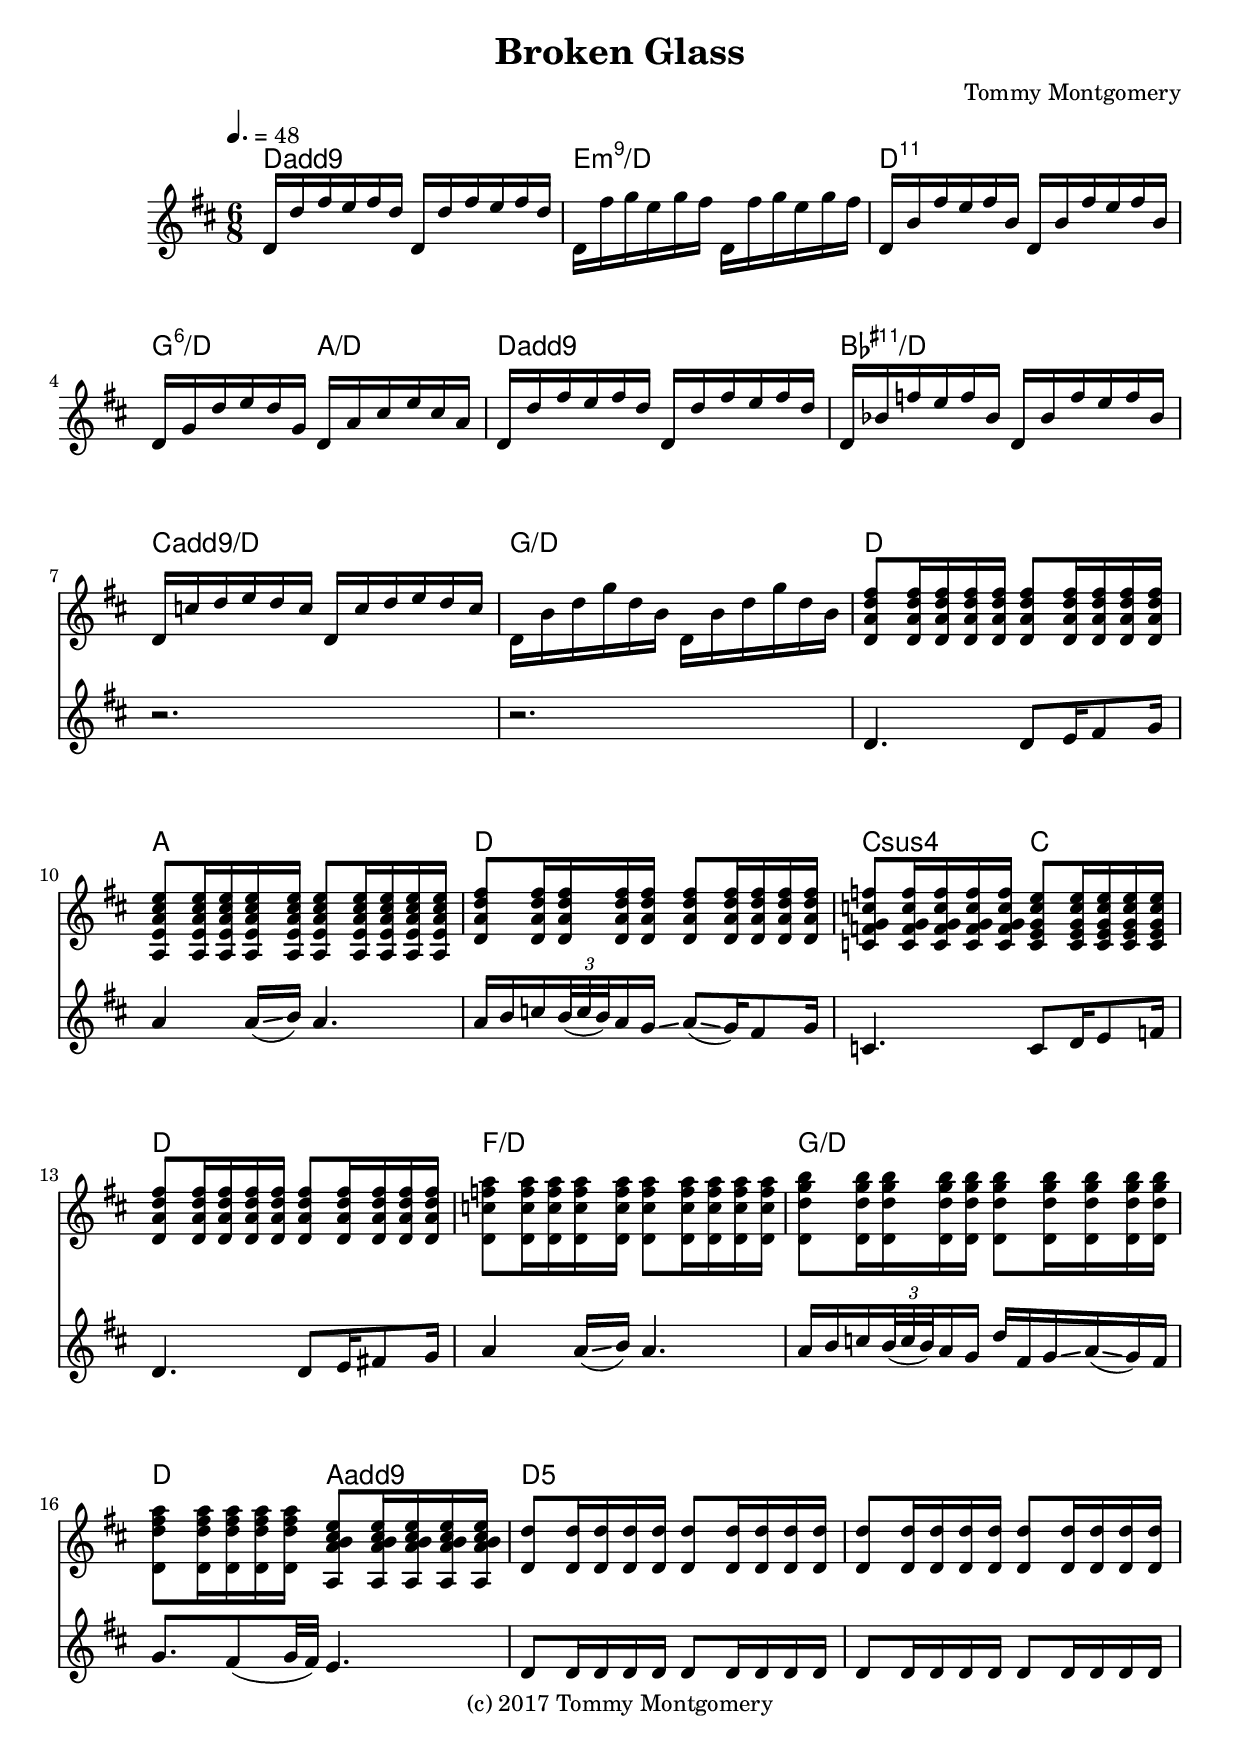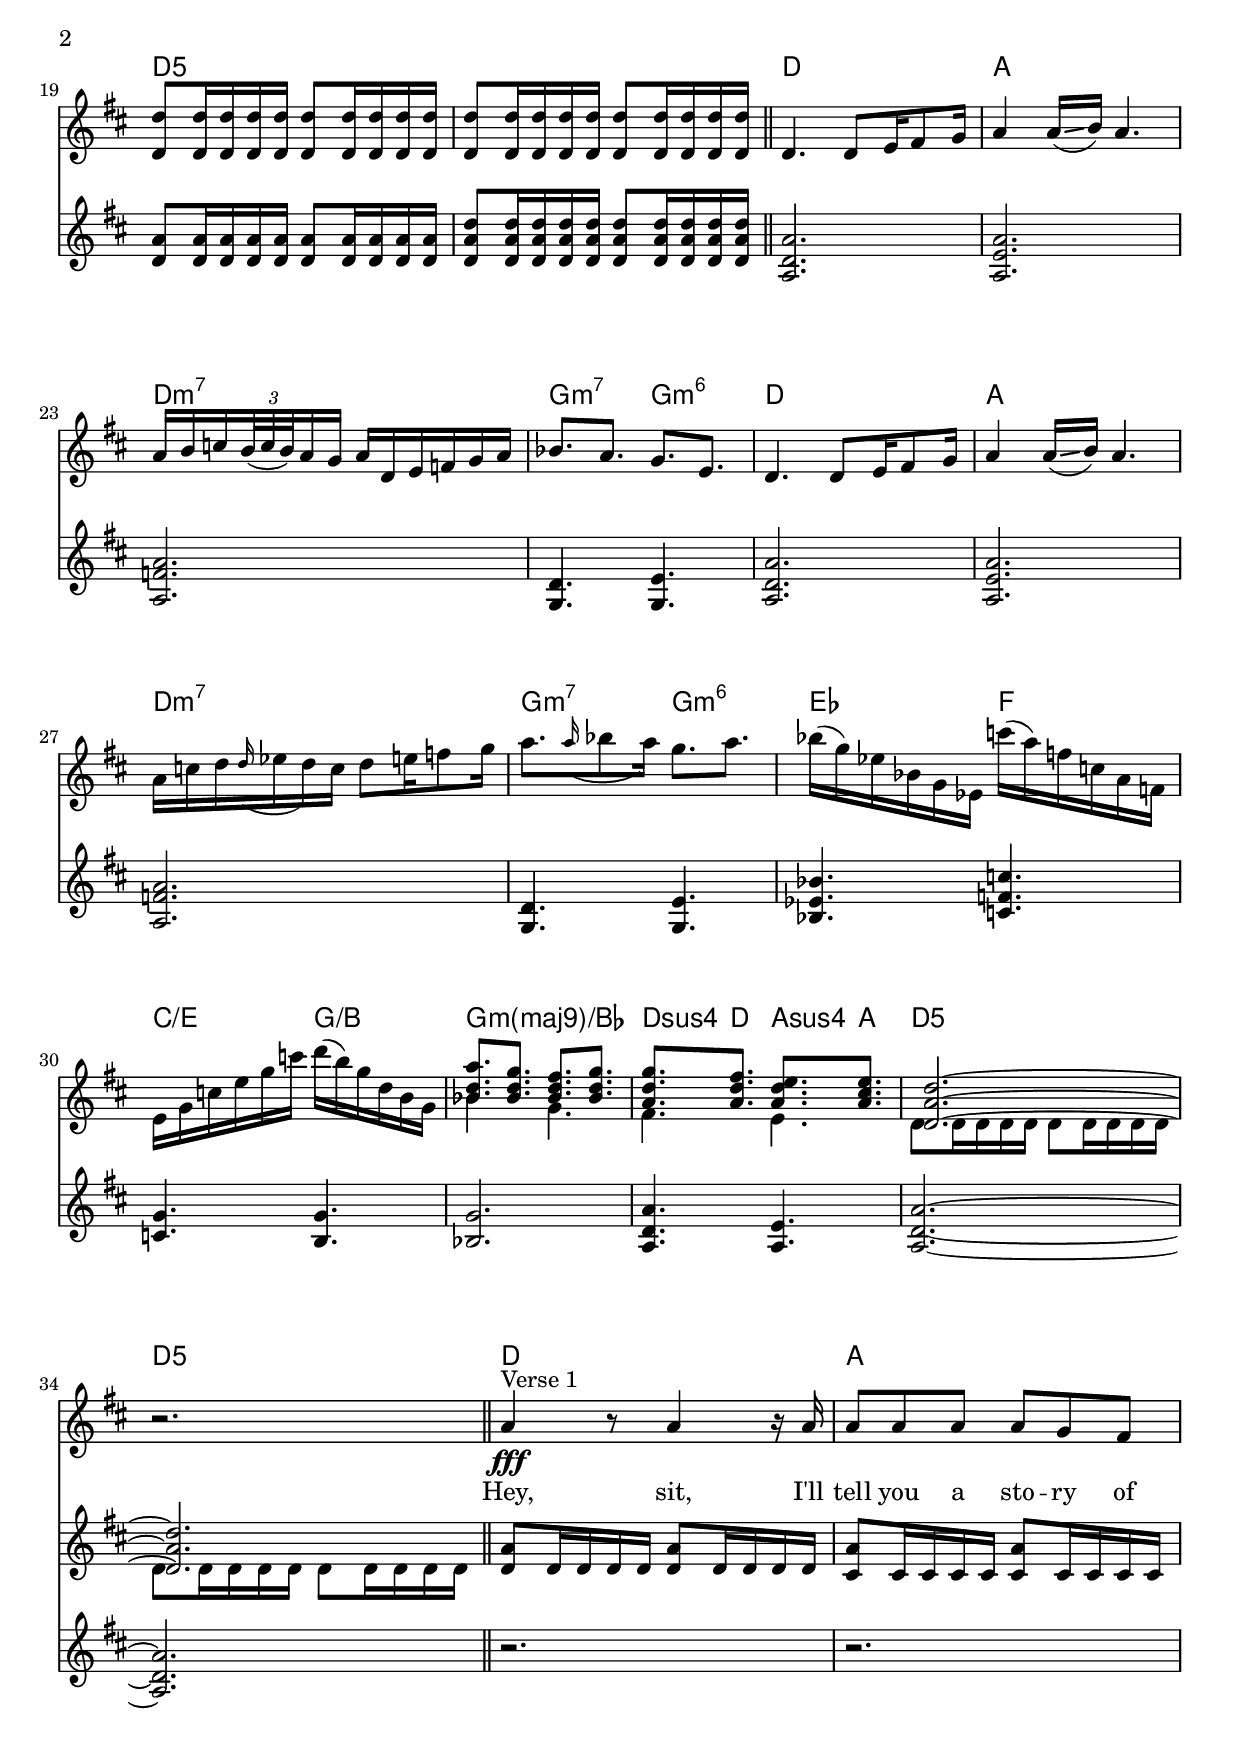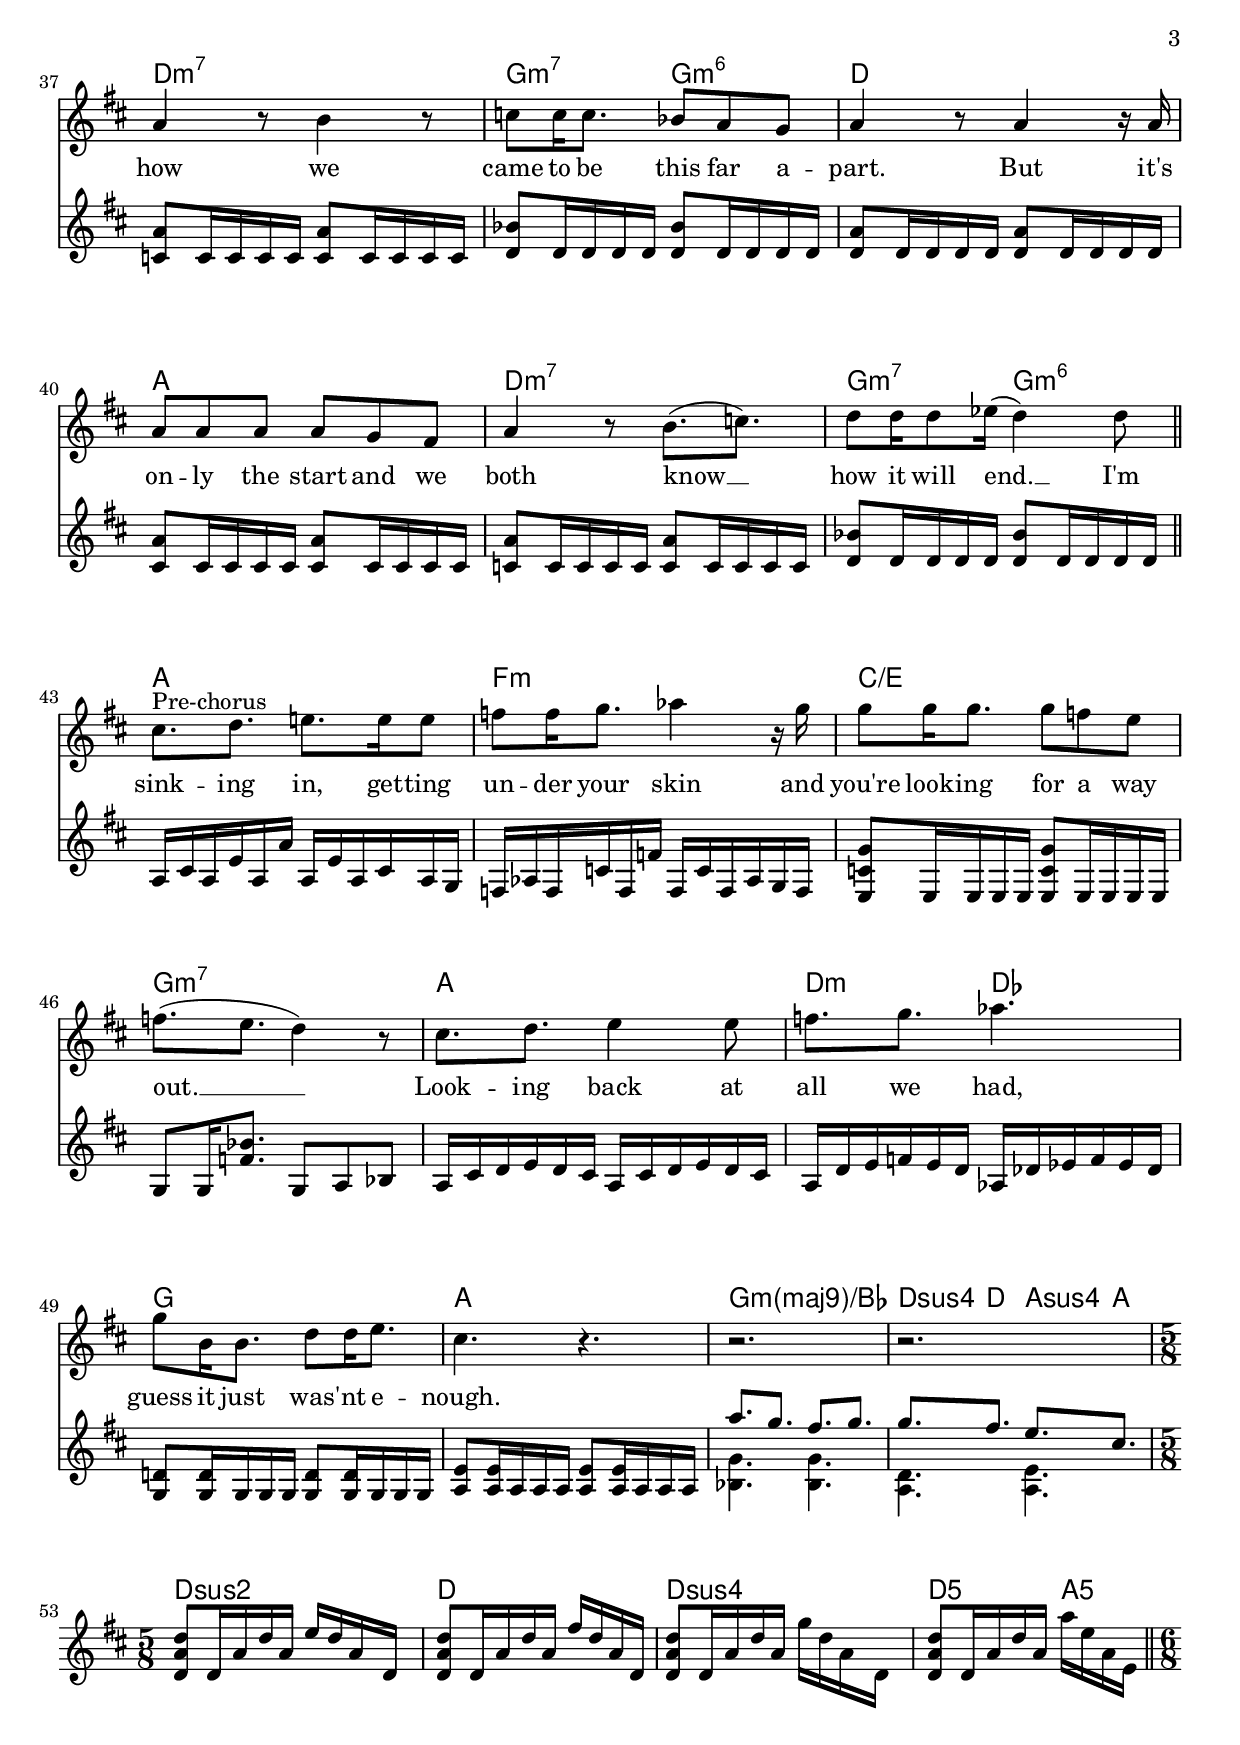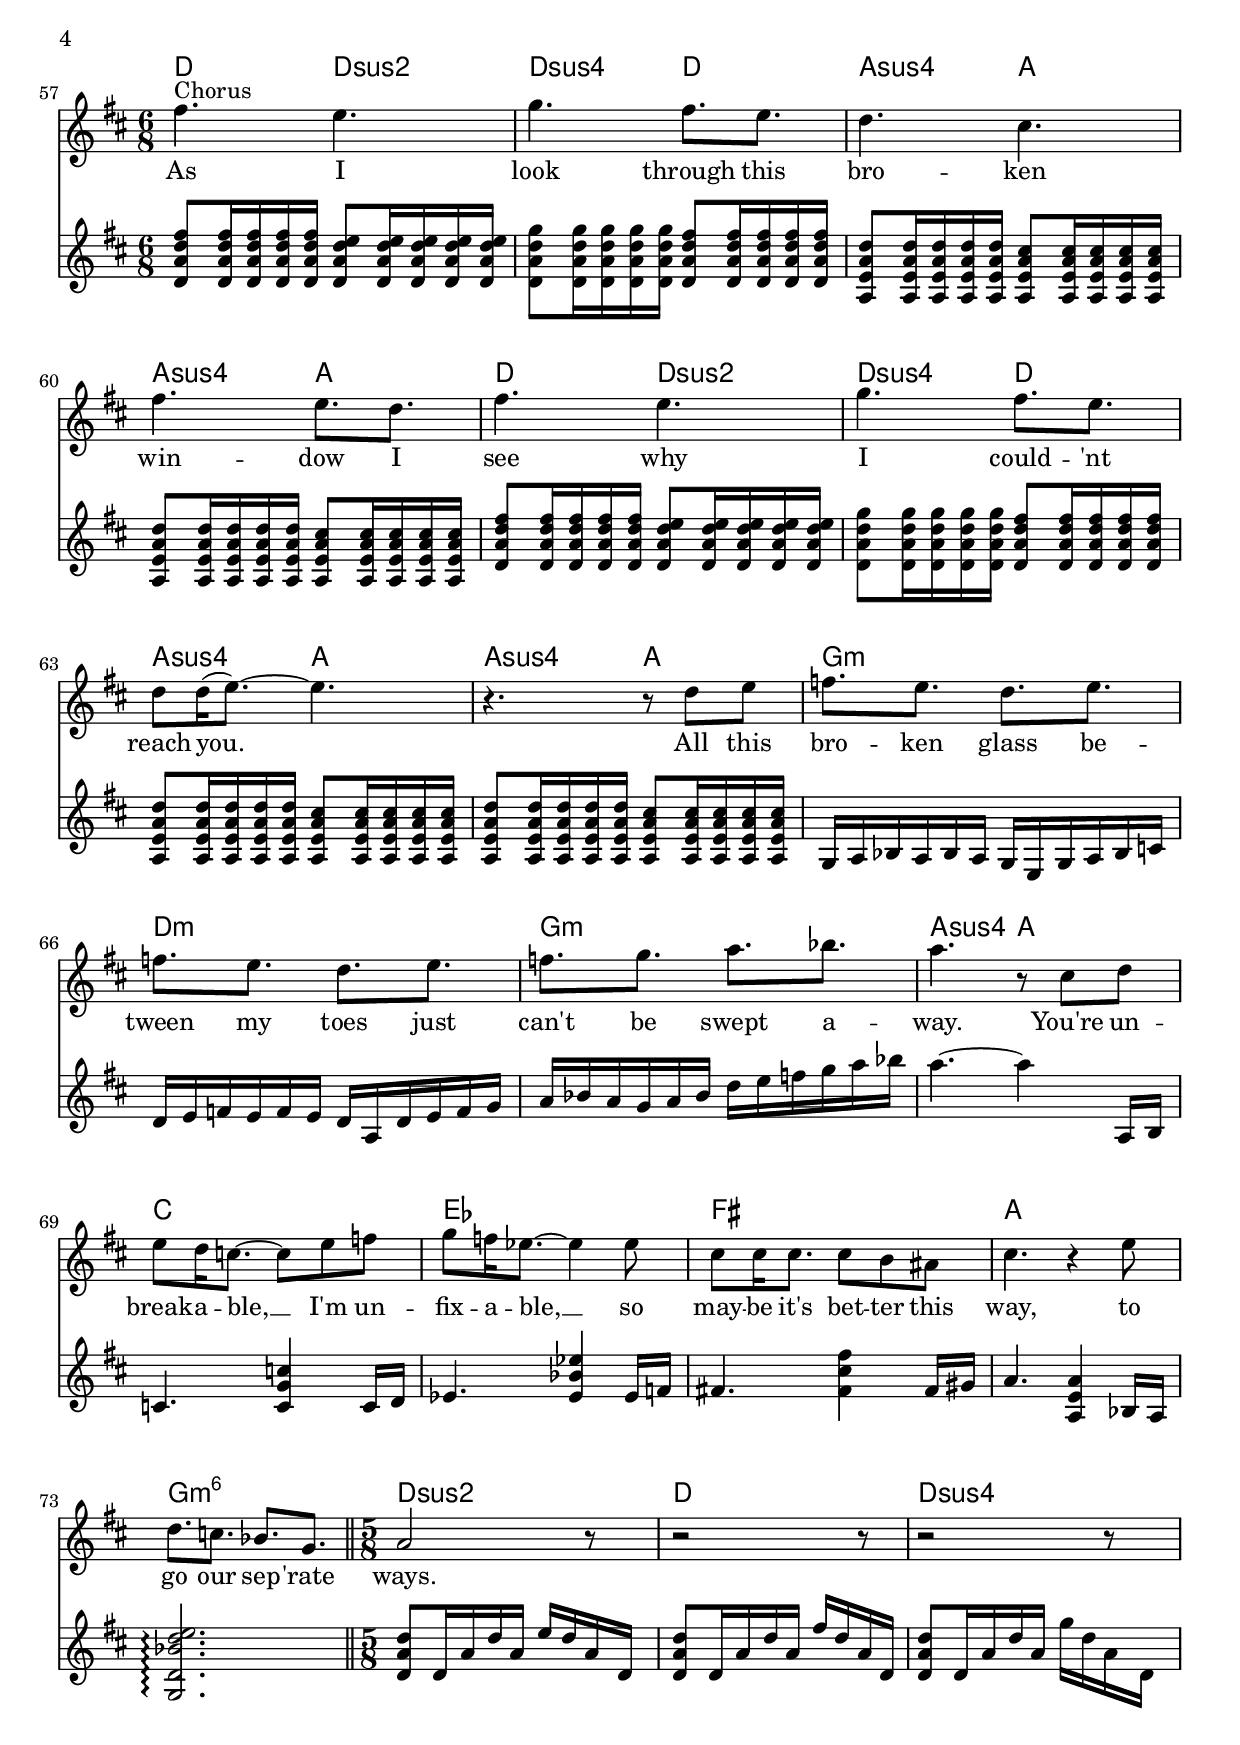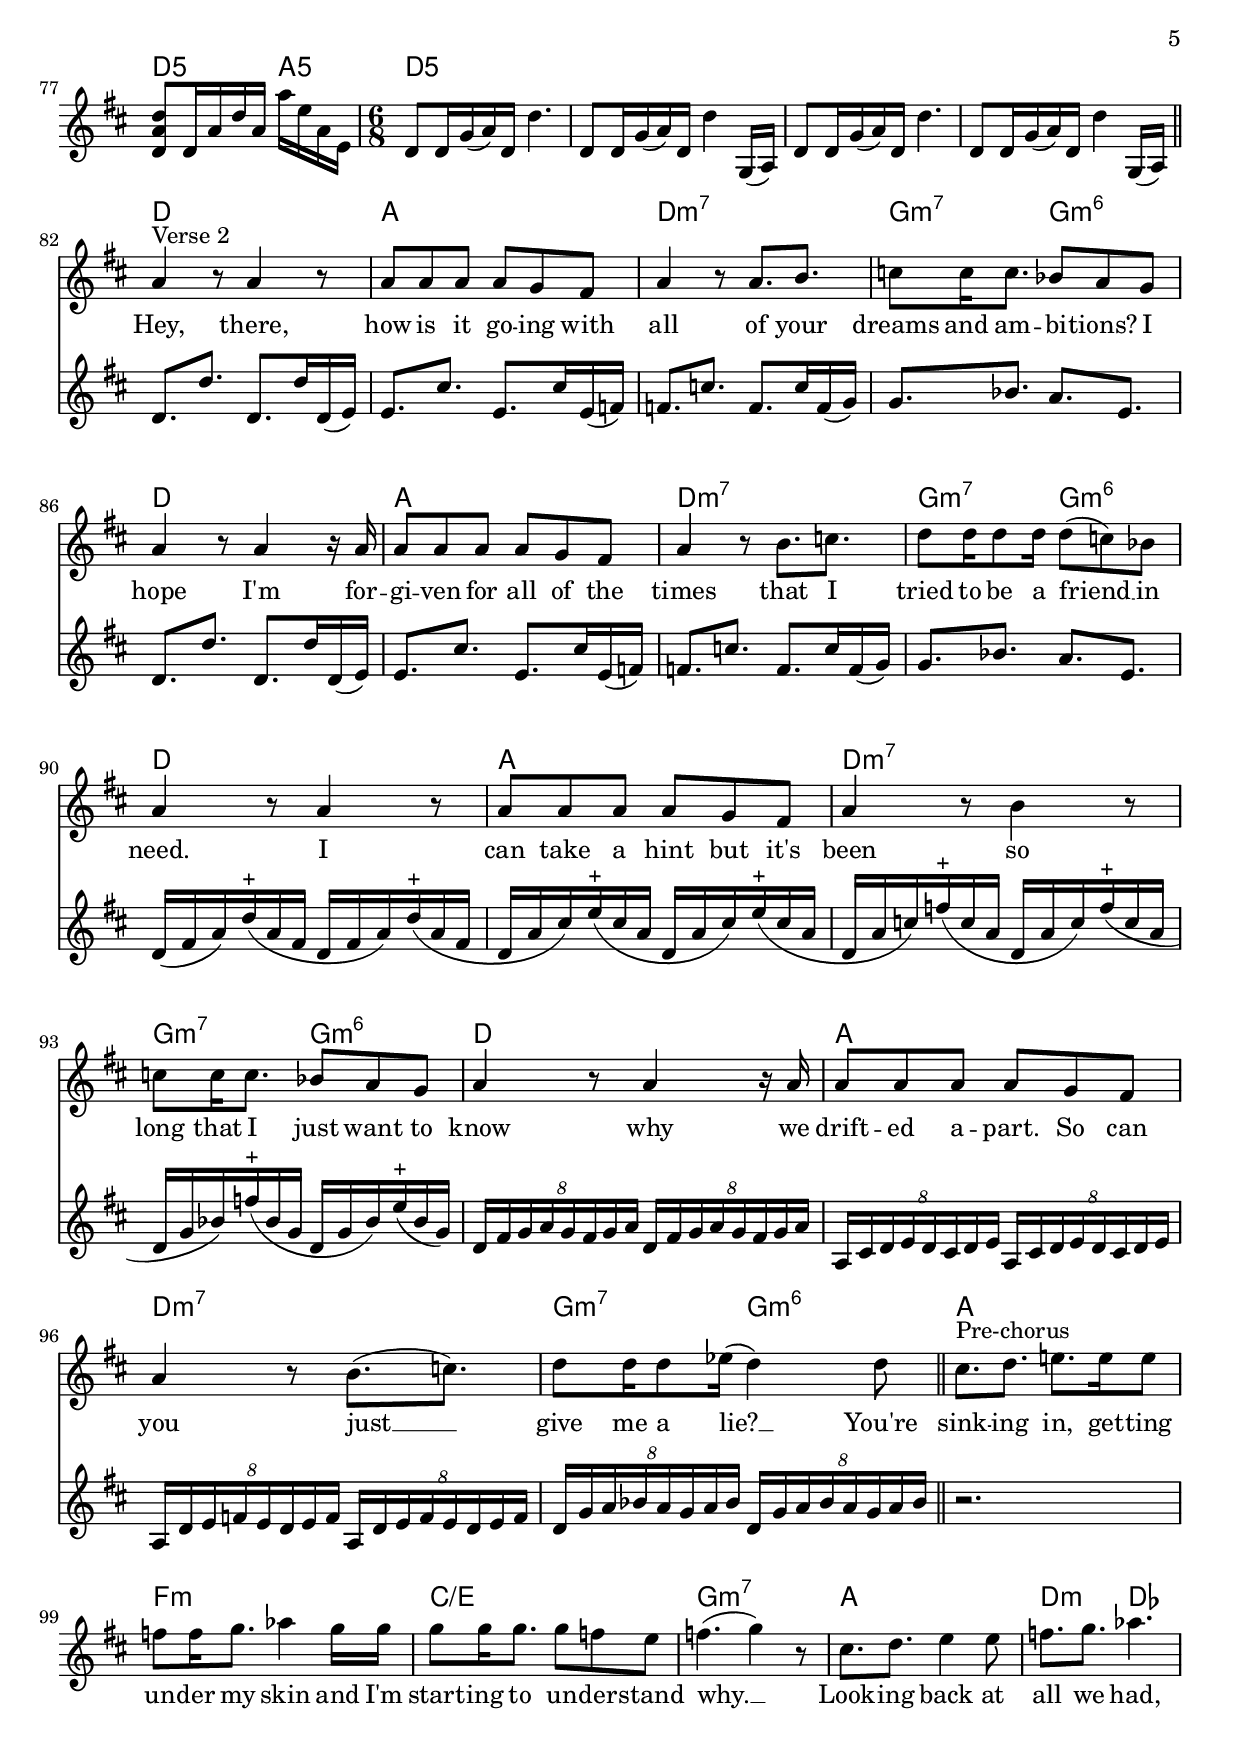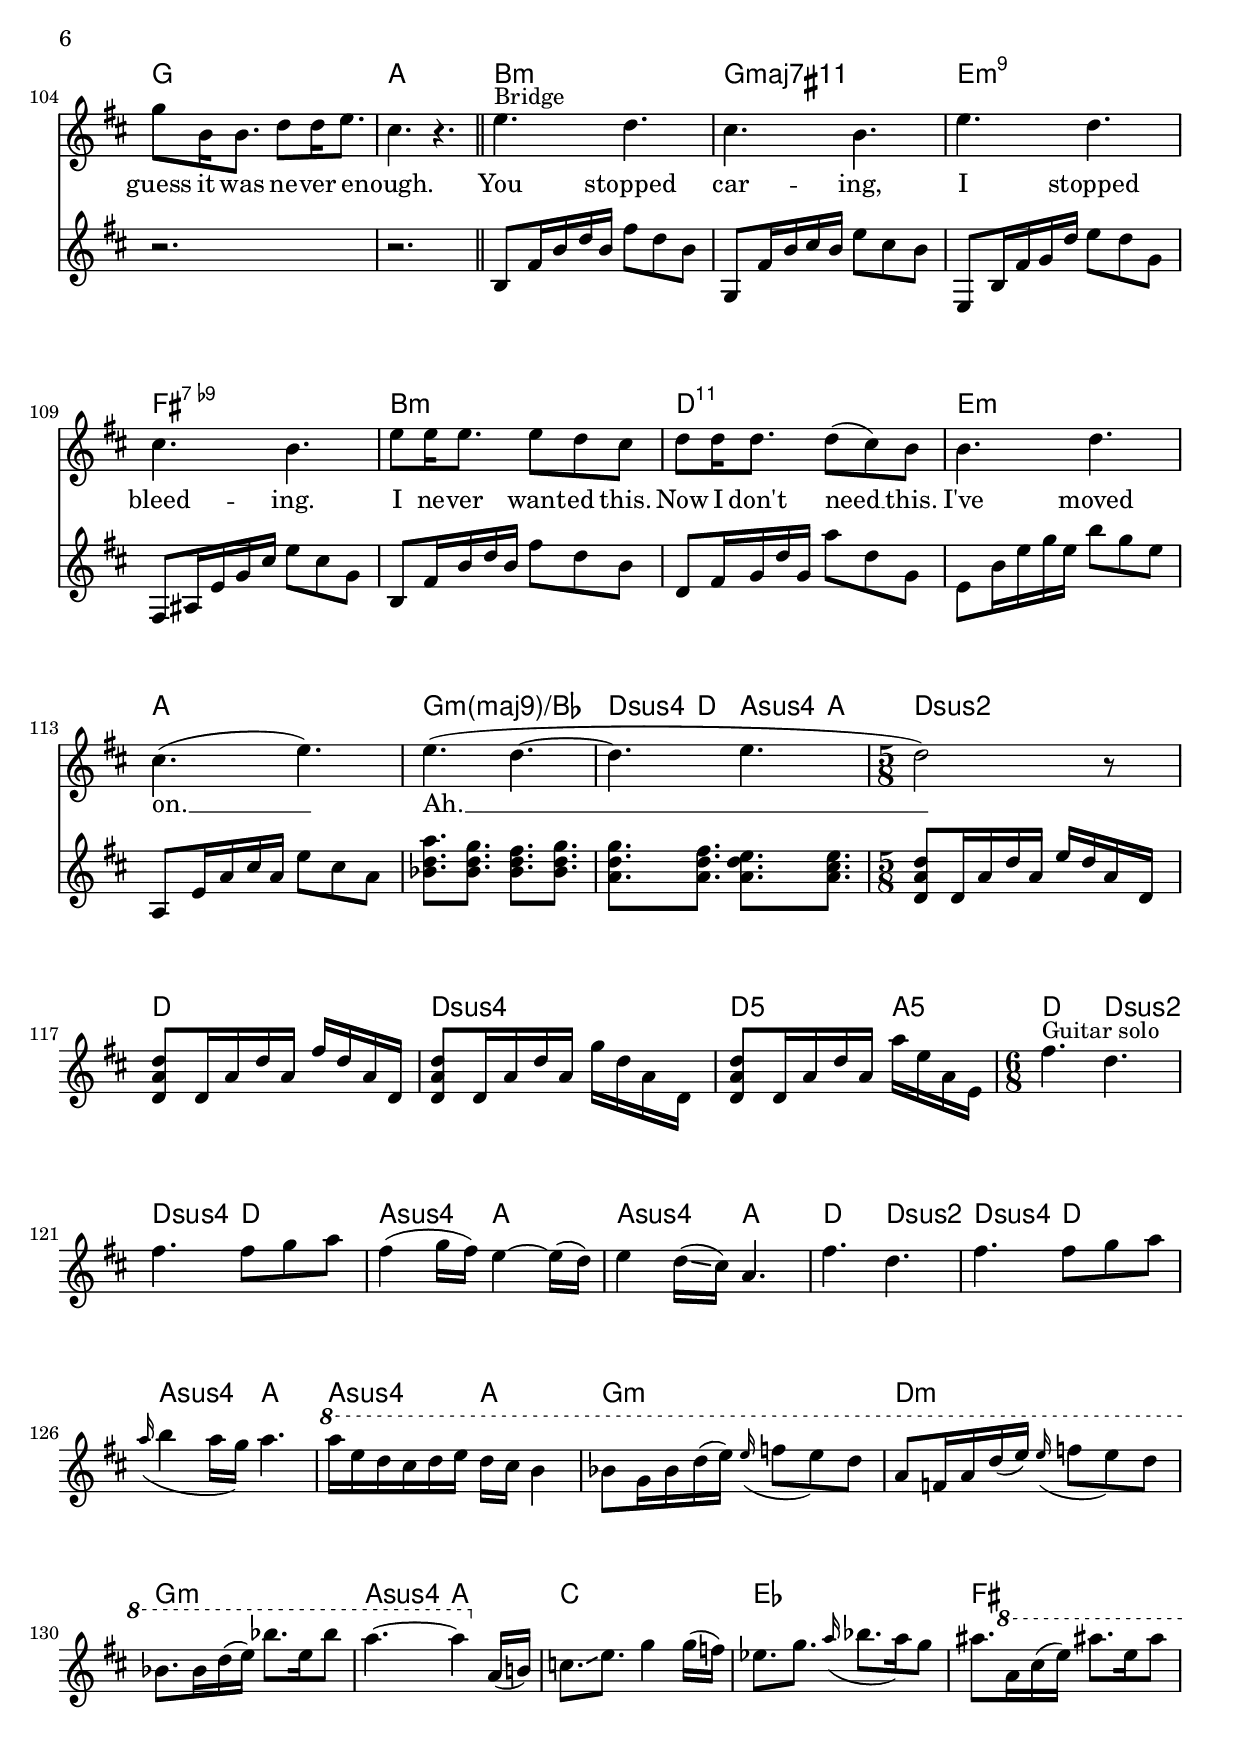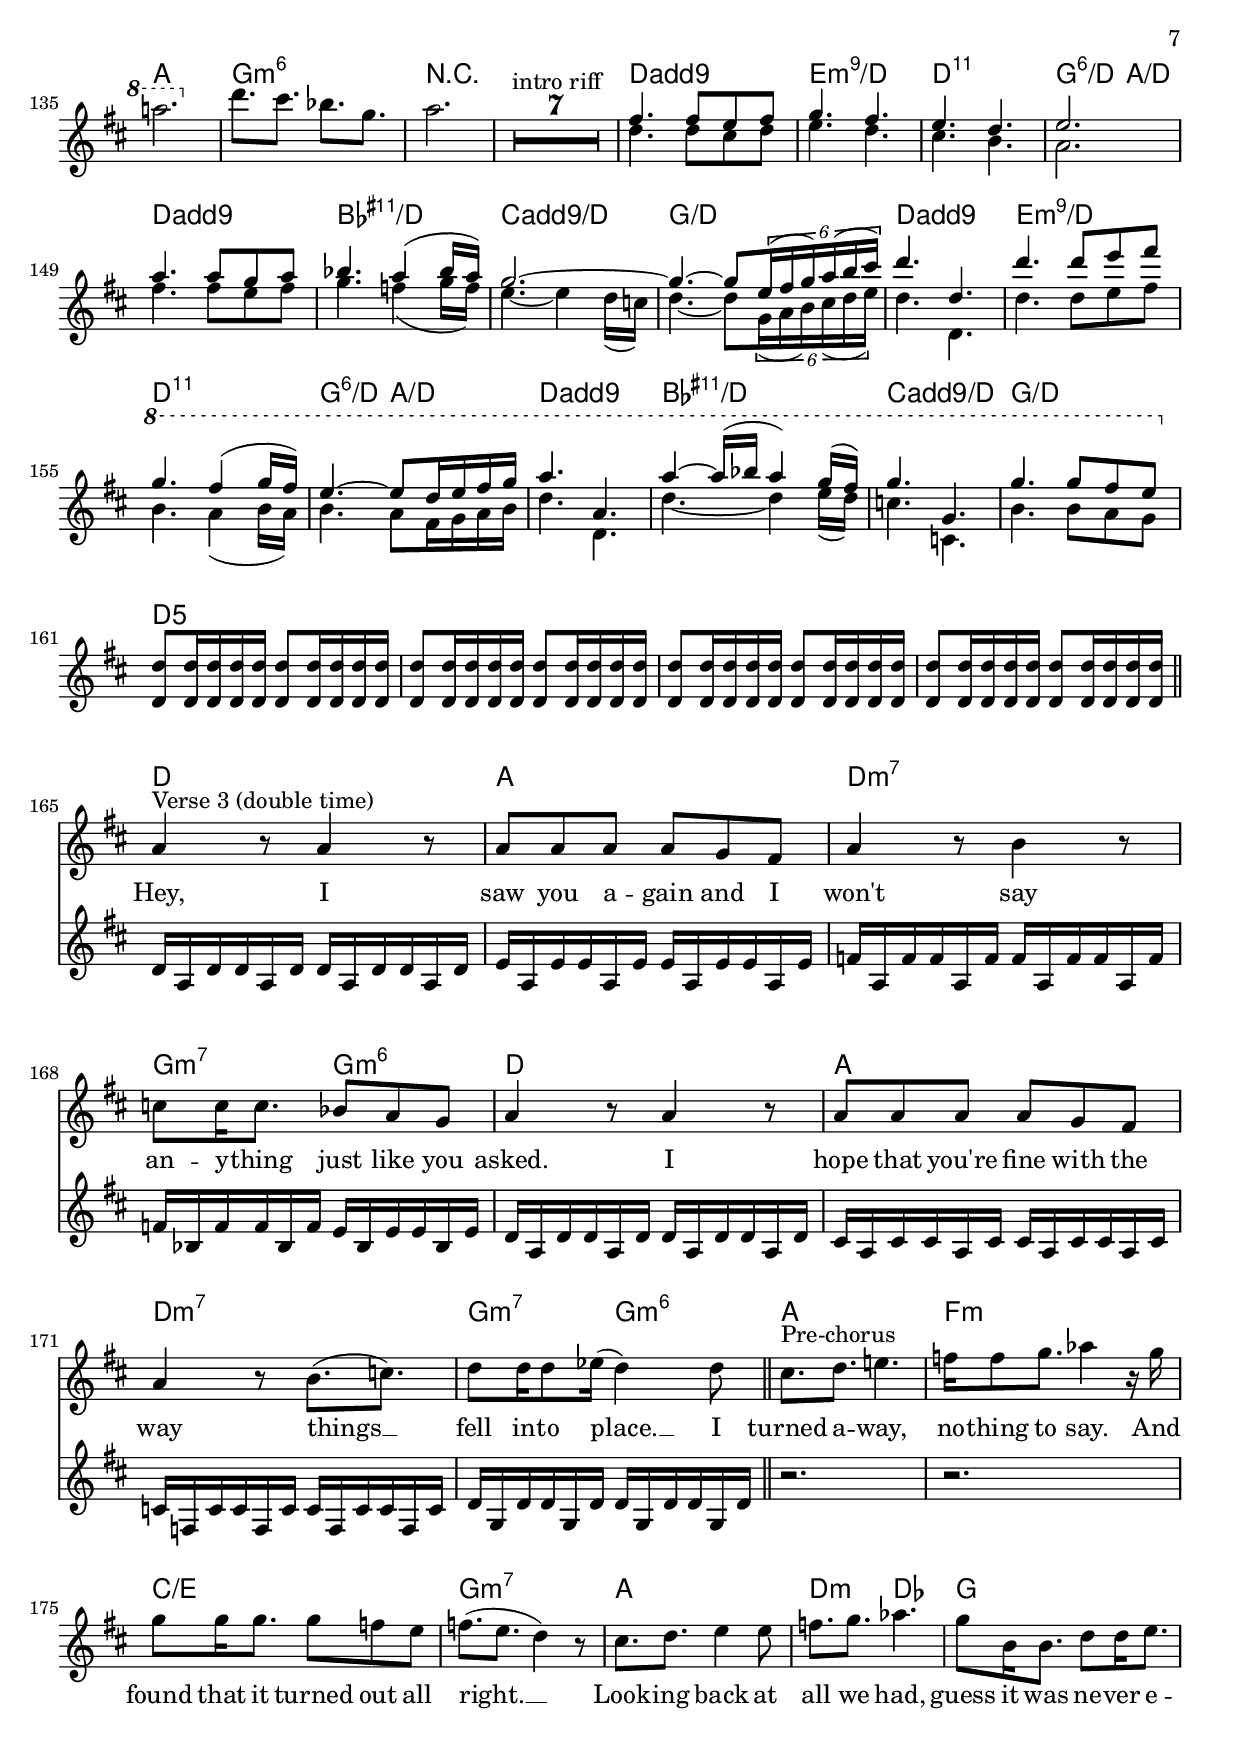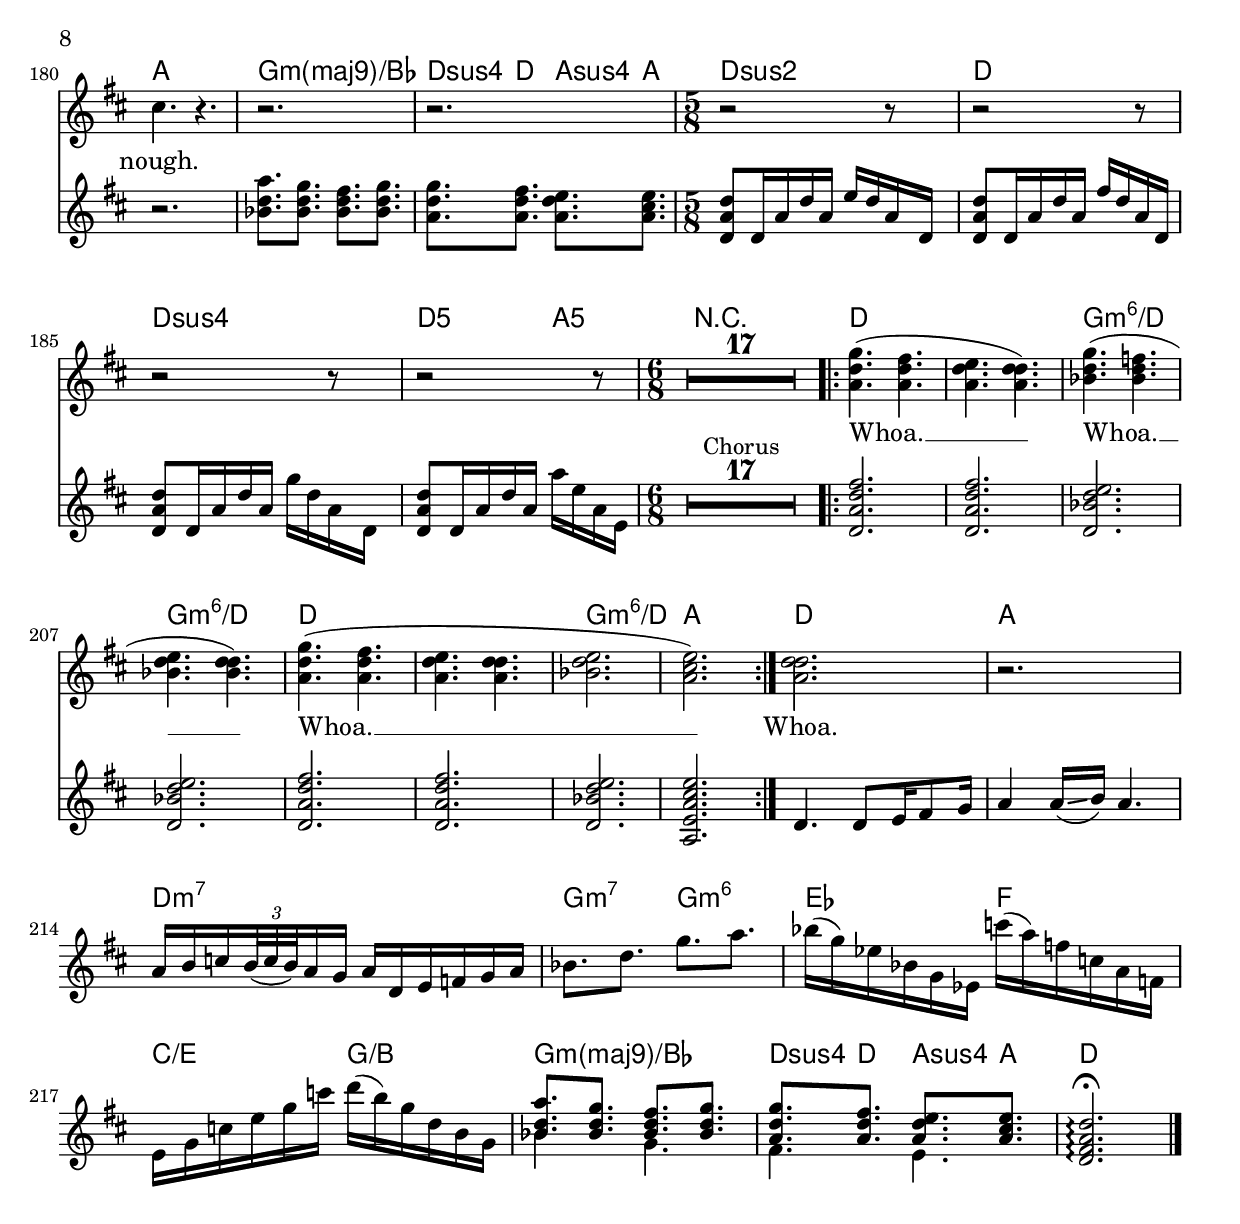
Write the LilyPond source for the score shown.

\version "2.18.2"
\language "english"

\header {
  title = "Broken Glass"
  composer = "Tommy Montgomery"
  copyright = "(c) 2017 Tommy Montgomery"
}

global = {
  \key d \major
  \time 6/8
  \tempo 4. = 48
  \set Staff.printKeyCancellation = ##f
  \numericTimeSignature
  \compressFullBarRests
  \omit Voice.StringNumber
  \override TupletBracket #'bracket-visibility = #'if-no-beam
  \override MultiMeasureRest.expand-limit = #3
}


guitarOne = \relative c' {
  d16 d' fs e fs d d, d' fs e fs d |
  d, fs' g e g fs d, fs' g e g fs |
  d, b' fs' e fs b, d, b' fs' e fs b, |
  d, g d' e d g, d a'cs e cs a |

  d, d' fs e fs d d, d' fs e fs d |
  d, bf' f' e f bf, d, bf' f' e f bf, |
  d, c' d e d c d, c' d e d c |
  d, b' d g d b d, b' d g d b |

  <d, a' d fs>8 q16 q q q q8 q16 q q q |
  <a e' a cs e>8 q16 q q q q8 q16 q q q |
  <d a' d fs>8 q16 q q q q8 q16 q q q |
  <c f g c f>8 q16 q q q <c e g c e>8 q16 q q q |

  <d a' d fs>8 q16 q q q q8 q16 q q q |
  <d c' f a>8 q16 q q q q8 q16 q q q |
  <d d' g b>8 q16 q q q q8 q16 q q q |
  <d d' fs a>8 q16 q q q <a a' b cs e>8 q16 q q q |

  \repeat unfold 4 { <d d'>8 q16 q q q q8 q16 q q q | }
  \bar "||" |

  d4. d8 e16 fs8 g16 |
  a4 a16\glissando( b) a4. |
  a16 b c \tuplet 3/2 { b32( c b) } a16 g a d, e f g a |
  bf8. a g e |

  d4. d8 e16 fs8 g16 |
  a4 a16\glissando( b) a4. |
  a16 c d \grace d( ef d) c d8 e16 f8 g16 |
  a8. \grace a16( bf8 a16) g8. a |

  bf16( g) ef bf g ef c''( a) f c a f |
  e g c e g c d( b) g d b g |
  <<
    { <bf d a'>8. <bf d g> <bf d fs> <bf d g> | <a d g> <a d fs> <a d e> <a cs e> | } \\
    { bf4.                 g                  | fs               e                | }
  >>

  <<
    { <d a' d>2. ~              | q2.                       | } \\
    { d8 d16 d d d d8 d16 d d d | d8 d16 d d d d8 d16 d d d | }
  >>
  \bar "||"

  % verse 1
  \repeat unfold 2 {
    <d a'>8 d16 d d d <d a'>8 d16 d d d |
    <cs a'>8 cs16 cs cs cs <cs a'>8 cs16 cs cs cs |
    <c a'>8 c16 c c c <c a'>8 c16 c c c |
    <d bf'>8 d16 d d d <d bf'>8 d16 d d d |
  }

  a16 cs a e' a, a' a, e' a, cs a g |
  f af f c' f, f' f, c' f, af g f |
  <e c' g'>8 e16 e e e <e c' g'>8 e16 e e e |
  g8 g16 <f' bf>8. g,8 a bf |

  a16 cs d e d cs a cs d e d cs |
  a d e f e d af df ef f ef df |
  <g, d'!>8 q16 g g g <g d'>8 q16 g g g |
  <a e'>8 q16 a a a <a e'>8 q16 a a a |

  <<
    { a''8. g   fs g | g fs  e cs   | } \\
    { <bf, g'>4. q    | <a d> <a e'> | }
  >>

  \time 5/8
  <d a' d>8 d16 a' d a e' d a d, |
  <d a' d>8 d16 a' d a fs' d a d, |
  <d a' d>8 d16 a' d a g' d a d, |
  <d a' d>8 d16 a' d a a' e a, e |


  \bar "||"

  \time 6/8

  % chorus
  \repeat unfold 2 {
    <d a' d fs>8 q16 q q q <d a' d e>8 q16 q q q |
    <d a' d g>8 q16 q q q <d a' d fs>8 q16 q q q |
    <a e' a d>8 q16 q q q <a e' a cs>8 q16 q q q |
    <a e' a d>8 q16 q q q <a e' a cs>8 q16 q q q |
  }

  g16 a bf a bf a  g e g a bf c |
  d e f e f e  d a d e f g |
  a bf a g a bf d e f g a bf |
  a4. ~ a4 a,,16 b |

  c4. <c g' c>4 c16 d |
  ef4. <ef bf' ef>4 ef16 f |
  fs!4. <fs cs' fs>4 fs16 gs |
  a4. <a, e' a>4 bf16 a |

  <g d' bf' d e>2.\arpeggio |

  \time 5/8
  <d' a' d>8 d16 a' d a e' d a d, |
  <d a' d>8 d16 a' d a fs' d a d, |
  <d a' d>8 d16 a' d a g' d a d, |
  <d a' d>8 d16 a' d a a' e a, e |

  \time 6/8
  \repeat unfold 2 {
    d8 d16 g( a) d, d'4. |
    d,8 d16 g( a) d, d'4 g,,16( a) |
  }

  \bar "||"

  % verse 2
  \repeat unfold 2 {
    d8. d' d, d'16 d,( e) |
    e8. cs' e, cs'16 e,( f) |
    f8. c' f, c'16 f,( g) |
    g8. bf a e |
  }

  d16( fs a) d^"+"( a fs d fs a) d^"+"( a fs |
  d a' cs) e^"+"( cs a d, a' cs) e^"+"( cs a |
  d, a' c!) f^"+"( c a d, a' c) f^"+"( c a |
  d, g bf) f'^"+"( bf, g d g bf) e^"+"( bf g) |

  \repeat unfold 2 { \tuplet 8/6 { d fs g a g fs g a } }
  \repeat unfold 2 { \tuplet 8/6 { a, cs d e d cs d e } }
  \repeat unfold 2 { \tuplet 8/6 { a, d e f e d e f } }
  \repeat unfold 2 { \tuplet 8/6 { d g a bf a g a bf } }

  % pre-chorus
  \repeat unfold 8 r2.|

  % bridge
  \bar "||"
  b,8 fs'16 b d b fs'8 d b |
  g,8 fs'16 b cs b e8 cs b |
  e,,8 b'16 fs' g d' e8 d g, |
  fs,8 as16 e' g cs e8 cs g |

  b,8 fs'16 b d b fs'8 d b |
  d,8 fs16 g d' g, a'8 d, g, |
  e8 b'16 e g e b'8 g e |
  a,,8 e'16 a cs a e'8 cs a |

  <bf d a'>8. <bf d g> <bf d fs> <bf d g> | <a d g> <a d fs> <a d e> <a cs e> |
  \time 5/8
  <d, a' d>8 d16 a' d a e' d a d, |
  <d a' d>8 d16 a' d a fs' d a d, |
  <d a' d>8 d16 a' d a g' d a d, |
  <d a' d>8 d16 a' d a a' e a, e |

  \time 6/8
  % solo
  fs'4.^"Guitar solo" d | fs fs8 g a |
  fs4( g16 fs) e4 ~ e16( d) | e4 d16\glissando( cs) a4. |
  fs'4. d | fs fs8 g a |
  \grace a16( b4 a16 g) a4. |
  \ottava #1 a'16 e d cs d e d cs b4 |
  bf8 g16 bf d( e) \grace e16( f8 e) d |
  a8 f16 a d( e) \grace e16( f8 e) d |
  bf8. bf16 d( e) bf'8. e,16 bf'8 |
  a4. ~ a4 \ottava #0 a,,16( b!) |

  c8.\glissando e g4 g16( f) |
  ef8. g \grace a16( bf8. a16) g8 |
  as8. \ottava #1 as16 cs( e) as8. e16 as8 |
  a!2. | \ottava #0

  d,8. cs bf g |

  a2. |
  R2.*7^"intro riff" |

  <<
    { fs4. fs8 e  fs | g4. fs | e  d | e2. | } \\
    { d4.  d8  cs d  | e4. d  | cs b | a2. | }
  >>
  <<
    { a'4.  a8  g a  | bf4. a4( bf16 a) | g2. ~            | g4. ~ g8 \tuplet 6/4 { e16(  fs g) a(  b cs) } | } \\
    { fs,4. fs8 e fs | g4.  f4( g16  f) | e4. ~ e4 d16( c) | d4. ~ d8 \tuplet 6/4 { g,16( a  b) cs( d e)  } | }
  >>
  <<
    { d'4. d, | d' d8 e fs | \ottava #1 g4. fs4( g16 fs) | e4. ~ e8 d16  e fs g | } \\
    { d,4. d, | d' d8 e fs | b4. a4(  b16 a)  | b4.   a8 fs16 g a  b | }
  >>
  <<
    { a'4. a, | a'4 ~ a16( bf a4) g16( fs) | g4. g, | g' g8 fs e | } \\
    { d4.  d, | d'4. ~        d4  e16( d)  | c4. c, | b' b8 a  g | }
  >>

  \ottava #0
  \repeat unfold 4 { <d, d'>8 q16 q q q q8 q16 q q q | }
  \bar "||" |

  % verse 3
  d16 a d d a d d a d d a d |
  e a, e' e a, e' e a, e' e a, e' |
  f a, f' f a, f' f a, f' f a, f' |
  f bf, f' f bf, f' e bf e e bf e |

  d a d d a d d a d d a d |
  cs a cs cs a cs cs a cs cs a cs |
  c f, c' c f, c' c f, c' c f, c' |
  d g, d' d g, d' d g, d' d g, d' |

  % pre-chorus
  \repeat unfold 8 r2. |

  <bf' d a'>8. <bf d g> <bf d fs> <bf d g> | <a d g> <a d fs> <a d e> <a cs e> |
  \time 5/8
  <d, a' d>8 d16 a' d a e' d a d, |
  <d a' d>8 d16 a' d a fs' d a d, |
  <d a' d>8 d16 a' d a g' d a d, |
  <d a' d>8 d16 a' d a a' e a, e |
  \time 6/8

  % chorus
  R2.*17^"Chorus" |

  \repeat volta 2 {
    <d a' d fs>2. | q | <d bf' d e> | q |
    <d a' d fs>2. | q | <d bf' d e> | <a e' a cs e> |
  }

  d4. d8 e16 fs8 g16 |
  a4 a16\glissando( b) a4. |
  a16 b c \tuplet 3/2 { b32( c b) } a16 g a d, e f g a |
  bf8. d g a |

  bf16( g) ef bf g ef c''( a) f c a f |
  e g c e g c d( b) g d b g |

  <<
    { <bf d a'>8. <bf d g> <bf d fs> <bf d g> | <a d g> <a d fs> <a d e> <a cs e> | } \\
    { bf4.                 g                  | fs               e                | }
  >>

  <d fs a d>2.\arpeggio\fermata \bar "|." |
}

guitarTwo = \relative c' {
  \repeat unfold 8 r2. |

  d4. d8 e16 fs8 g16 |
  a4 a16\glissando( b) a4.  |
  a16 b c \tuplet 3/2 { b32( c b) } a16 g\glissando a8\glissando( g16) fs8 g16 |
  c,4. c8 d16 e8 f16 |

  d4. d8 e16 fs!8 g16 |
  a4 a16\glissando( b) a4.  |
  a16 b c \tuplet 3/2 { b32( c b) } a16 g d' fs, g\glissando a\glissando( g) fs |
  g8. fs8( g32 fs) e4. |

  d8 d16 d d d d8 d16 d d d  |
  d8 d16 d d d d8 d16 d d d  |
  <d a'>8 q16 q q q q8 q16 q q q |
  <d a' d>8 q16 q q q q8 q16 q q q |

  <a d a'>2. | <a e' a> | <a f' a> | <g d'>4. <g e'> |
  <a d a'>2. | <a e' a> | <a f' a> | <g d'>4. <g e'> |
  <bf ef bf'>4. <c f c'> | <c g'> <b g'> |
  <bf g'>2. | <a d a'>4. <a e'> |

  <a d a'>2. ~ | q2. |

  % verse 1
  \repeat unfold 8 r2. |



}

vocalMelody = \relative c'' {
  \repeat unfold 34 r2. |

  % verse 1
  a4^"Verse 1"\fff r8 a4 r16 a16 |
  a8 a a a g fs |
  a4 r8 b4 r8 |
  c8 c16 c8. bf8 a g |
  a4 r8 a4 r16 a |
  a8 a a a g fs |
  a4 r8 b8.( c) |
  d8 d16 d8 ef16( d4) d8 \bar "||" |

  % pre-chorus
  cs8.^"Pre-chorus" d e!8. e16 e8 |
  f8 f16 g8. af4 r16 g |
  g8 g16 g8. g8 f e |
  f8.( e d4) r8 |

  cs8. d e4 e8 |
  f8. g af4. |
  g8 b,16 b8. d8 d16 e8. |
  cs4. r4. |

  r2. | r2. |
  \time 5/8
  \repeat unfold 4 { r2 r8 | }

  \time 6/8
  % chorus
  fs4.^"Chorus" e | g fs8. e |
  d4. cs | fs e8. d |
  fs4. e | g fs8. e |
  d8 d16( e8.) ~ e4. | r4. r8 d e |
  f8. e d e | f e d e | f g a bf | a4. r8 cs, d |
  e8 d16 c8. ~ c8 e f | g8 f16 ef8. ~ ef4 ef8 |
  cs8 cs16 cs8. cs8 b as | cs4. r4 e8 |
  d8. c bf g | \bar "||"

  \time 5/8
  a2 r8 | r2 r8 | r2 r8 | r2 r8 |

  \time 6/8
  \repeat unfold 4 r2.

  % verse 2
  a4^"Verse 2" r8 a4 r8 |
  a8 a a a g fs |
  a4 r8 a8. b |
  c8 c16 c8. bf8 a g |
  a4 r8 a4 r16 a |
  a8 a a a g fs |
  a4 r8 b8. c |
  d8 d16 d8 d16 d8( c) bf |

  a4 r8 a4 r8 |
  a8 a a a g fs |
  a4 r8 b4 r8 |
  c8 c16 c8. bf8 a g |
  a4 r8 a4 r16 a |
  a8 a a a g fs |
  a4 r8 b8.( c) |
  d8 d16 d8 ef16( d4) d8 \bar "||" |

  % pre-chorus
  cs8.^"Pre-chorus" d e!8. e16 e8 |
  f8 f16 g8. af4 g16 g |
  g8 g16 g8. g8 f e |
  f4.( g4) r8 |

  cs,8. d e4 e8 |
  f8. g af4. |
  g8 b,16 b8. d8 d16 e8. |
  cs4. r4. |

  % bridge
  e4.^"Bridge" d | cs b |
  e d | cs b |
  e8 e16 e8. e8 d cs |
  d8 d16 d8. d8( cs) b |
  b4. d | cs( e) |

  % g minor thing
  e( d ~ | d e |
  \time 5/8
  d2) r8 | r2 r8 | r2 r8 | r2 r8 |

  \time 6/8
  % guitar solo (chorus)
  R2.*17 |

  % interlude (intro riff)
  R2.*24 |
  \repeat unfold 4 r2. |

  % verse 3
  a4^"Verse 3 (double time)" r8 a4 r8 |
  a8 a a a g fs |
  a4 r8 b4 r8 |
  c8 c16 c8. bf8 a g |
  a4 r8 a4 r8 |
  a8 a a a g fs |
  a4 r8 b8.( c) |
  d8 d16 d8 ef16( d4) d8 \bar "||" |

   % pre-chorus
  cs8.^"Pre-chorus" d e!4. |
  f16 f8 g8. af4 r16 g |
  g8 g16 g8. g8 f e |
  f8.( e d4) r8 |

  cs8. d e4 e8 |
  f8. g af4. |
  g8 b,16 b8. d8 d16 e8. |
  cs4. r4. |

  r2. | r2. |
  \time 5/8 \repeat unfold 4 { r2 r8 | } \time 6/8
  % chorus
  R2.*17 |

  % outro
  \repeat volta 2 {
    <a d g>4.( <a d fs> | <a d e> <a d d>) |
    <bf d g>4.( <bf d f> | <bf d e> <bf d d>) |
    <a d g>4.( <a d fs> | <a d e> <a d d> |
    <bf d e>2. | <a cs e>) |
  }
  <a d d>2. | r2. |

}

allTheLyrics = \lyricmode {
  % verse 1
  Hey, sit, I'll tell you a sto -- ry of
  how we came to be this far a -- part.
  But it's on -- ly the start and we
  both know __ how it will end. __

  % pre-chorus
  I'm sink -- ing in,
  get -- ting un -- der your skin and
  you're look -- ing for a way out. __

  Look -- ing back at all we had,
  guess it just was -- 'nt  e -- nough.

  % chorus
  As I look through this bro -- ken win -- dow
  I see why I could -- 'nt reach you.
  All this bro -- ken glass be -- tween my toes
  just can't be swept a -- way.
  You're un -- break -- a -- ble, __
  I'm un -- fix -- a -- ble, __ so
  may -- be it's bet -- ter this way,
  to go our sep -- 'rate ways.

  % verse 2
  Hey, there, how is it go -- ing with
  all of your dreams and am -- bi -- tions?
  I hope I'm for -- gi -- ven for all of
  the times that I tried to be a friend __ in need.

  I can take a hint but it's been so
  long that I just want to know why
  we drift -- ed a -- part.
  So can you just __ give me a lie? __

  % pre-chorus
  You're sink -- ing in,
  get -- ting un -- der my skin and
  I'm start -- ing to un -- der -- stand why. __

  Look -- ing back at all we had,
  guess it was ne -- ver e -- nough.

  % bridge
  You stopped car -- ing,
  I stopped bleed -- ing.
  I ne -- ver want -- ed this.
  Now I don't need __ this.
  I've moved on. __

  Ah. __

  % verse 3
  Hey, I saw you a -- gain and I
  won't say an -- y -- thing just like you asked.
  I hope that you're fine with the way
  things __ fell in -- to place. __

  % pre-chorus
  I turned a -- way, no -- thing to say.
  And found that it turned out all right. __
  Look -- ing back at all we had,
  guess it was ne -- ver e -- nough.

  % outro
  Whoa. __
  Whoa. __
  Whoa. __
  Whoa.
}

guitarOneStaff = \new Staff \with { midiInstrument = "electric guitar (jazz)" }{ \global \guitarOne }
guitarTwoStaff = \new Staff \with { midiInstrument = "electric guitar (jazz)" }{ \global \guitarTwo }

vox = \new Staff \with { midiInstrument = "voice oohs" } {
  <<
    \new Voice = "vocalMelody" { \clef treble \global \vocalMelody }
  >>
}

demLyrics = \new Lyrics \lyricsto "vocalMelody" {
  <<
    \new Lyrics {
      \set associatedVoice = "vocalMelody"
      \allTheLyrics
    }
  >>
}

chordExceptionMusic = {
  <c e g b d'>1-\markup { "maj9" }
  <c e g b fs'>1-\markup { "maj7" \sharp "11" }
  <c ef f g bf>1-\markup { "m7sus4" }
  <c ef gf bff>1-\markup { "dim7" }
  <c e g d'>1-\markup { "add9" }
  <c ef g d'>1-\markup { "m(add9)" }
  <c e fs as>1-\markup { \super { \sharp "11" \sharp "13" } }
  <c g>1-\markup { "5" }
  <c e g b>1-\markup { "maj7" }
  <c f g>1-\markup { "sus4" }
  <c d g>1-\markup { "sus2" }
  <c ef g b>1-\markup { "m(maj7)" }
  <c ef g b d'>1-\markup { "m(maj9)" }
}

chordExceptions = #(append
  (sequential-music-to-chord-exceptions chordExceptionMusic #t)
  ignatzekExceptions
)

verseChords = \chordmode {
  d2. | a | d:m7 | g4.:m7 g:m6 |
}
preChorusChords = \chordmode {
  a2. | f:m | c:/e | g:m7 |
  a | d4.:m df | g2. | a |
}

gMinorThingChords = \chordmode {
  g2.:1.3-.5.7+.9/bf | d8.:sus4 d a:sus4 a |
}

chorusChords = \chordmode {
  \repeat unfold 2 {
    d4. d:sus2 | d:sus4 d | a:sus4 a | a:sus4 a |
  }
  g2.:m | d:m | g:m | a4.:sus4 a |
  c2. | ef | fs | a |
  g:m6 |
}

fiveEightChords = \chordmode {
  d2:sus2 ~ q8 | d2 ~ q8 | d2:sus4 ~ q8 | d4.:1.5 a4:1.5 |
}

introChords = \chordmode {
  d2.:1.3.5.9 | e:m9/d | d:11 | g4.:6/d a:/d |
  d2.:1.3.5.9 | bf:1.3.5.11+/d | c:1.3.5.9/d | g:/d |
}

chordValues = \chordmode {
  \introChords

  d2. | a | d | c4.:sus4 c |
  d2. | f:/d | g:/d | d4. a:1.3.5.9 |

  d2.:1.5 | q | q | q |

  \repeat unfold 2 \verseChords
  ef4. f | c:/e g:/b |
  \gMinorThingChords
  d2.:1.5 | q |

  % verse 1
  \repeat unfold 2 \verseChords

  \preChorusChords

  \gMinorThingChords

  \time 5/8 \fiveEightChords \time 6/8


  % chorus
  \chorusChords

  \time 5/8 \fiveEightChords \time 6/8

  \repeat unfold 4 d2.:1.5

  % verse 2
  \repeat unfold 4 \verseChords

  % pre-chorus
  \preChorusChords

  % bridge
  b2.:m | g:1.3.5.7+.11+ | e:m9 | fs:1.3.5.7.9- |
  b:m | d:1.3.5.11 | e:m | a |
  \gMinorThingChords

  \time 5/8 \fiveEightChords \time 6/8
  \chorusChords

  R2.*8 |
  \repeat unfold 2 \introChords

  \repeat unfold 4 d2.:1.5

  % verse 3
  \repeat unfold 2 \verseChords
  % pre-chorus
  \preChorusChords
  \gMinorThingChords
  \time 5/8 \fiveEightChords \time 6/8

  % chorus
  R2.*17 |

  % outro
  \repeat volta 2 {
    d2. | d | g:m6/d | q |
    d | d | g:m6/d | a |
  }

  \verseChords
  ef4. f | c:/e g:/b |
  \gMinorThingChords
  d2. |
}

chordNames = \new ChordNames {
  \powerChords
  \set majorSevenSymbol = \markup "maj7"
  \set chordChanges = ##t
  \set chordNameExceptions = #chordExceptions
  \chordValues
}

\score {
  <<
    \chordNames
     \vox
    \demLyrics
    \guitarOneStaff
    \guitarTwoStaff
  >>
  \layout {
    \context {
      \Staff \RemoveEmptyStaves
      \override Glissando.minimum-length = #4
      \override Glissando.springs-and-rods = #ly:spanner::set-spacing-rods
      \override Glissando.thickness = #2
      \override VerticalAxisGroup.remove-first = ##t
    }
  }
}

\score {
  \unfoldRepeats {
    <<
      \transpose c c, \vox
      \transpose c c, \guitarOneStaff
      \transpose c c, \guitarTwoStaff
    >>
  }
  \midi {}
}
